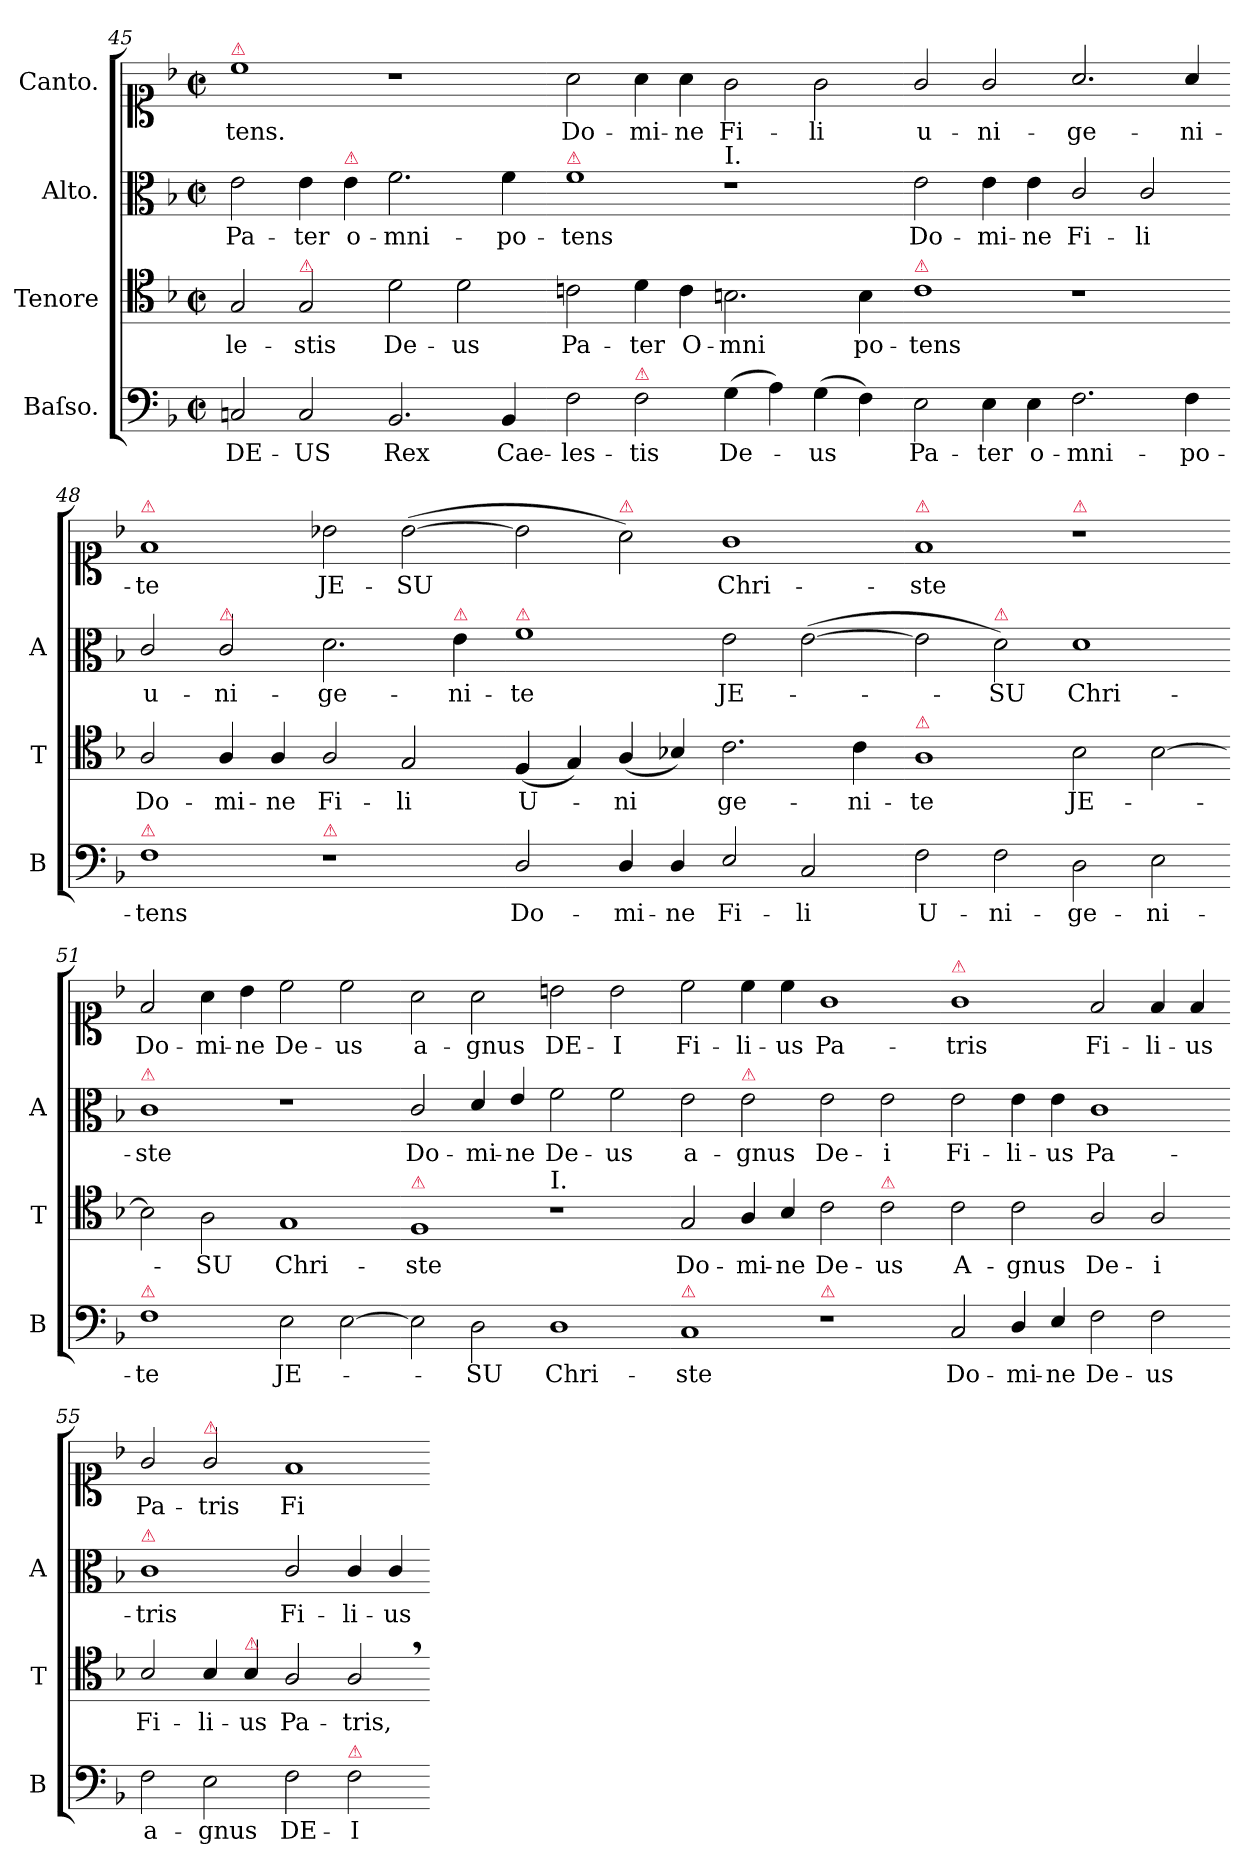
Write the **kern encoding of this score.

**kern	**text	**kern	**text	**kern	**text	**kern	**text
*part4	*part4	*part3	*part3	*part2	*part2	*part1	*part1
*staff4	*staff4	*staff3	*staff3	*staff2	*staff2	*staff1	*staff1
*I"Baſso.	*	*I"Tenore	*	*I"Alto.	*	*I"Canto.	*
*I'B	*	*I'T	*	*I'A	*	*	*
*clefF4	*	*clefC4	*	*clefC3	*	*clefC1	*
*k[b-]	*	*k[b-]	*	*k[b-]	*	*k[b-]	*
*F:	*	*F:	*	*F:	*	*F:	*
*M2/1	*	*M2/1	*	*M2/1	*	*M2/1	*
*met(c|)	*	*met(c|)	*	*met(c|)	*	*met(c|)	*
=45	=45	=45	=45	=45	=45	=45	=45
!	!	!	!	!	!	!LO:TX:a:color=crimson:t=⚠	!
2Cn/	DE-	2G/	-le-	2e\	Pa-	1cc	-tens.
!	!	!LO:TX:a:color=crimson:t=⚠	!	!	!	!	!
2C/	-US	2G/	-stis	4e\	-ter	.	.
!	!	!	!	!LO:TX:a:color=crimson:t=⚠	!	!	!
.	.	.	.	4e\	o-	.	.
2.BB-/	Rex	2d\	De-	2.f\	-mni-	1r	.
.	.	2d\	-us	.	.	.	.
4BB-/	Cae-	.	.	4f\	-po-	.	.
=46-	=46-	=46-	=46-	=46-	=46-	=46-	=46-
!	!	!	!	!LO:TX:a:color=crimson:t=⚠	!	!	!
2F\	-les-	2cn\	Pa-	1f	-tens	2a\	Do-
!LO:TX:a:color=crimson:t=⚠	!	!	!	!	!	!	!
2F\	-tis	4d\	-ter	.	.	4a\	-mi-
.	.	4c\	O-	.	.	4a\	-ne
!	!	!	!	!LO:TX:a:t=I.	!	!	!
(>4G\	De-	2.Bn\	-mni	1r	.	2g\	Fi-
4A\)	.	.	.	.	.	.	.
(>4G\	-us	.	.	.	.	2g\	-li
4F\)	.	4B\	po-	.	.	.	.
=47-	=47-	=47-	=47-	=47-	=47-	=47-	=47-
!	!	!LO:TX:a:color=crimson:t=⚠	!	!	!	!	!
2E\	Pa-	1c	-tens	2e\	Do-	2g/	u-
4E\	-ter	.	.	4e\	-mi-	2g/	-ni-
4E\	o-	.	.	4e\	-ne	.	.
2.F\	-mni-	1r	.	2c/	Fi-	2.a/	-ge-
.	.	.	.	2c/	-li	.	.
4F\	-po-	.	.	.	.	4a/	-ni-
=48-	=48-	=48-	=48-	=48-	=48-	=48-	=48-
!	!	!	!	!	!	!LO:TX:a:color=crimson:t=⚠	!
!LO:TX:a:color=crimson:t=⚠	!	!	!	!	!	!	!
1F	-tens	2A/	Do-	2c/	u-	1f	-te
!	!	!	!	!LO:TX:a:color=crimson:t=⚠	!	!	!
.	.	4A/	-mi-	2c/	-ni-	.	.
.	.	4A/	-ne	.	.	.	.
!LO:TX:a:color=crimson:t=⚠	!	!	!	!	!	!	!
1r	.	2A/	Fi-	2.d\	-ge-	2b-X\	JE-
.	.	2G/	-li	.	.	(>[2b-\	-SU
!	!	!	!	!LO:TX:a:color=crimson:t=⚠	!	!	!
.	.	.	.	4e\	-ni-	.	.
=49-	=49-	=49-	=49-	=49-	=49-	=49-	=49-
!	!	!	!	!LO:TX:a:color=crimson:t=⚠	!	!	!
2D/	Do-	(>4F/	U-	1f	-te	2b-\]	.
.	.	4G/)	.	.	.	.	.
!	!	!	!	!	!	!LO:TX:a:color=crimson:t=⚠	!
4D/	-mi-	(>4A/	-ni	.	.	2a\)	.
4D/	-ne	4B-X/)	.	.	.	.	.
2E/	Fi-	2.c\	ge-	2e\	JE-	1g	Chri-
2C/	-li	.	.	(>[2e\	.	.	.
.	.	4c\	-ni-	.	.	.	.
=50-	=50-	=50-	=50-	=50-	=50-	=50-	=50-
!	!	!	!	!	!	!LO:TX:a:color=crimson:t=⚠	!
!	!	!LO:TX:a:color=crimson:t=⚠	!	!	!	!	!
2F\	U-	1A	-te	2e\]	.	1f	-ste
!	!	!	!	!LO:TX:a:color=crimson:t=⚠	!	!	!
2F\	-ni-	.	.	2d\)	-SU	.	.
!	!	!	!	!	!	!LO:TX:a:color=crimson:t=⚠	!
2D\	-ge-	2B-\	JE-	1d	Chri-	1r	.
2E\	-ni-	[2B-\	.	.	.	.	.
=51-	=51-	=51-	=51-	=51-	=51-	=51-	=51-
!	!	!	!	!LO:TX:a:color=crimson:t=⚠	!	!	!
!LO:TX:a:color=crimson:t=⚠	!	!	!	!	!	!	!
1F	-te	2B-\]	.	1c	-ste	2f/	Do-
.	.	2A\	-SU	.	.	4a\	-mi-
.	.	.	.	.	.	4b-\	-ne
2E\	JE-	1G	Chri-	1r	.	2cc\	De-
[2E\	.	.	.	.	.	2cc\	-us
=52-	=52-	=52-	=52-	=52-	=52-	=52-	=52-
!	!	!LO:TX:a:color=crimson:t=⚠	!	!	!	!	!
2E\]	.	1F	-ste	2c/	Do-	2a\	a-
2D\	-SU	.	.	4d/	-mi-	2a\	-gnus
.	.	.	.	4e/	-ne	.	.
!	!	!LO:TX:a:t=I.	!	!	!	!	!
1D	Chri-	1r	.	2f\	De-	2bn\	DE-
.	.	.	.	2f\	-us	2b\	-I
=53-	=53-	=53-	=53-	=53-	=53-	=53-	=53-
!LO:TX:a:color=crimson:t=⚠	!	!	!	!	!	!	!
1C	-ste	2G/	Do-	2e\	a-	2cc\	Fi-
!	!	!	!	!LO:TX:a:color=crimson:t=⚠	!	!	!
.	.	4A/	-mi-	2e\	-gnus	4cc\	-li-
.	.	4B-/	-ne	.	.	4cc\	-us
!LO:TX:a:color=crimson:t=⚠	!	!	!	!	!	!	!
1r	.	2c\	De-	2e\	De-	1g	Pa-
!	!	!LO:TX:a:color=crimson:t=⚠	!	!	!	!	!
.	.	2c\	-us	2e\	-i	.	.
=54-	=54-	=54-	=54-	=54-	=54-	=54-	=54-
!	!	!	!	!	!	!LO:TX:a:color=crimson:t=⚠	!
2C/	Do-	2c\	A-	2e\	Fi-	1g	-tris
4D/	-mi-	2c\	-gnus	4e\	-li-	.	.
4E/	-ne	.	.	4e\	-us	.	.
2F\	De-	2A/	De-	1c	Pa-	2f/	Fi-
2F\	-us	2A/	-i	.	.	4f/	-li-
.	.	.	.	.	.	4f/	-us
=55-	=55-	=55-	=55-	=55-	=55-	=55-	=55-
!	!	!	!	!LO:TX:a:color=crimson:t=⚠	!	!	!
2F\	a-	2B-/	Fi-	1c	-tris	2g/	Pa-
!	!	!	!	!	!	!LO:TX:a:color=crimson:t=⚠	!
2E\	-gnus	4B-/	-li-	.	.	2g/	-tris
!	!	!LO:TX:a:color=crimson:t=⚠	!	!	!	!	!
.	.	4B-/	-us	.	.	.	.
2F\	DE-	2A/	Pa-	2c/	Fi-	1f	Fi-
!LO:TX:a:color=crimson:t=⚠	!	!	!	!	!	!	!
2F\	-I	2A,</	-tris,	4c/	-li-	.	.
.	.	.	.	4c/	-us	.	.
=-	=-	=-	=-	=-	=-	=-	=-
*-	*-	*-	*-	*-	*-	*-	*-
